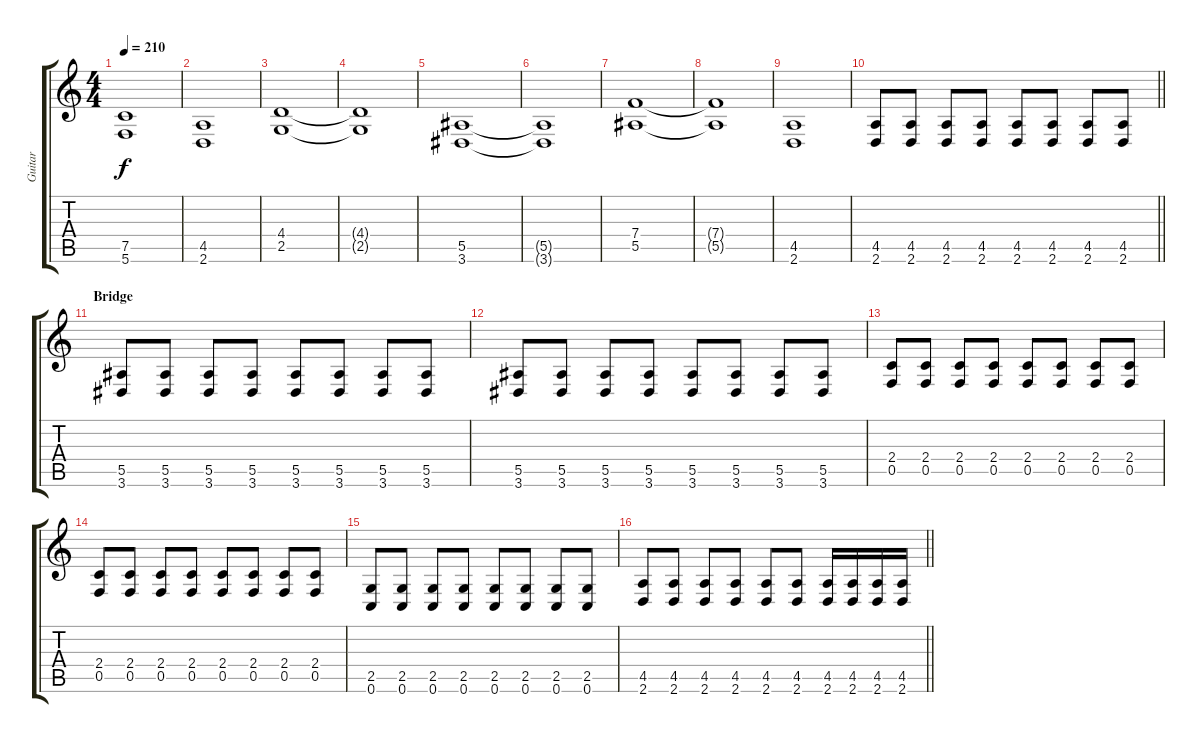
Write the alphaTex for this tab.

\track ("Guitar" "Guitar") {instrument distortionguitar}
\staff {score tabs}
\tuning (C4 G3 Eb3 Bb2 F2 C2) {hide}
\ts (4 4)
\tempo 210
\clef g2
\ks c
(7.5 5.6).1{dy f} |
(4.5 2.6).1 |
(4.4 2.5).1 |
(4.4{t} 2.5{t}).1 |
(5.5 3.6).1 |
(5.5{t} 3.6{t}).1 |
(7.4 5.5).1 |
(7.4{t} 5.5{t}).1 |
(4.5 2.6).1 |
\barLineRight lightlight
(4.5 2.6).8 (4.5 2.6).8 (4.5 2.6).8 (4.5 2.6).8 (4.5 2.6).8 (4.5 2.6).8 (4.5 2.6).8 (4.5 2.6).8 |
\section ("" "Bridge")
(5.5 3.6).8 (5.5 3.6).8 (5.5 3.6).8 (5.5 3.6).8 (5.5 3.6).8 (5.5 3.6).8 (5.5 3.6).8 (5.5 3.6).8 |
(5.5 3.6).8 (5.5 3.6).8 (5.5 3.6).8 (5.5 3.6).8 (5.5 3.6).8 (5.5 3.6).8 (5.5 3.6).8 (5.5 3.6).8 |
(2.4 0.5).8 (2.4 0.5).8 (2.4 0.5).8 (2.4 0.5).8 (2.4 0.5).8 (2.4 0.5).8 (2.4 0.5).8 (2.4 0.5).8 |
(2.4 0.5).8 (2.4 0.5).8 (2.4 0.5).8 (2.4 0.5).8 (2.4 0.5).8 (2.4 0.5).8 (2.4 0.5).8 (2.4 0.5).8 |
(2.5 0.6).8 (2.5 0.6).8 (2.5 0.6).8 (2.5 0.6).8 (2.5 0.6).8 (2.5 0.6).8 (2.5 0.6).8 (2.5 0.6).8 |
\barLineRight lightlight
(4.5 2.6).8 (4.5 2.6).8 (4.5 2.6).8 (4.5 2.6).8 (4.5 2.6).8 (4.5 2.6).8 (4.5 2.6).16 (4.5 2.6).16 (4.5 2.6).16 (4.5 2.6).16
